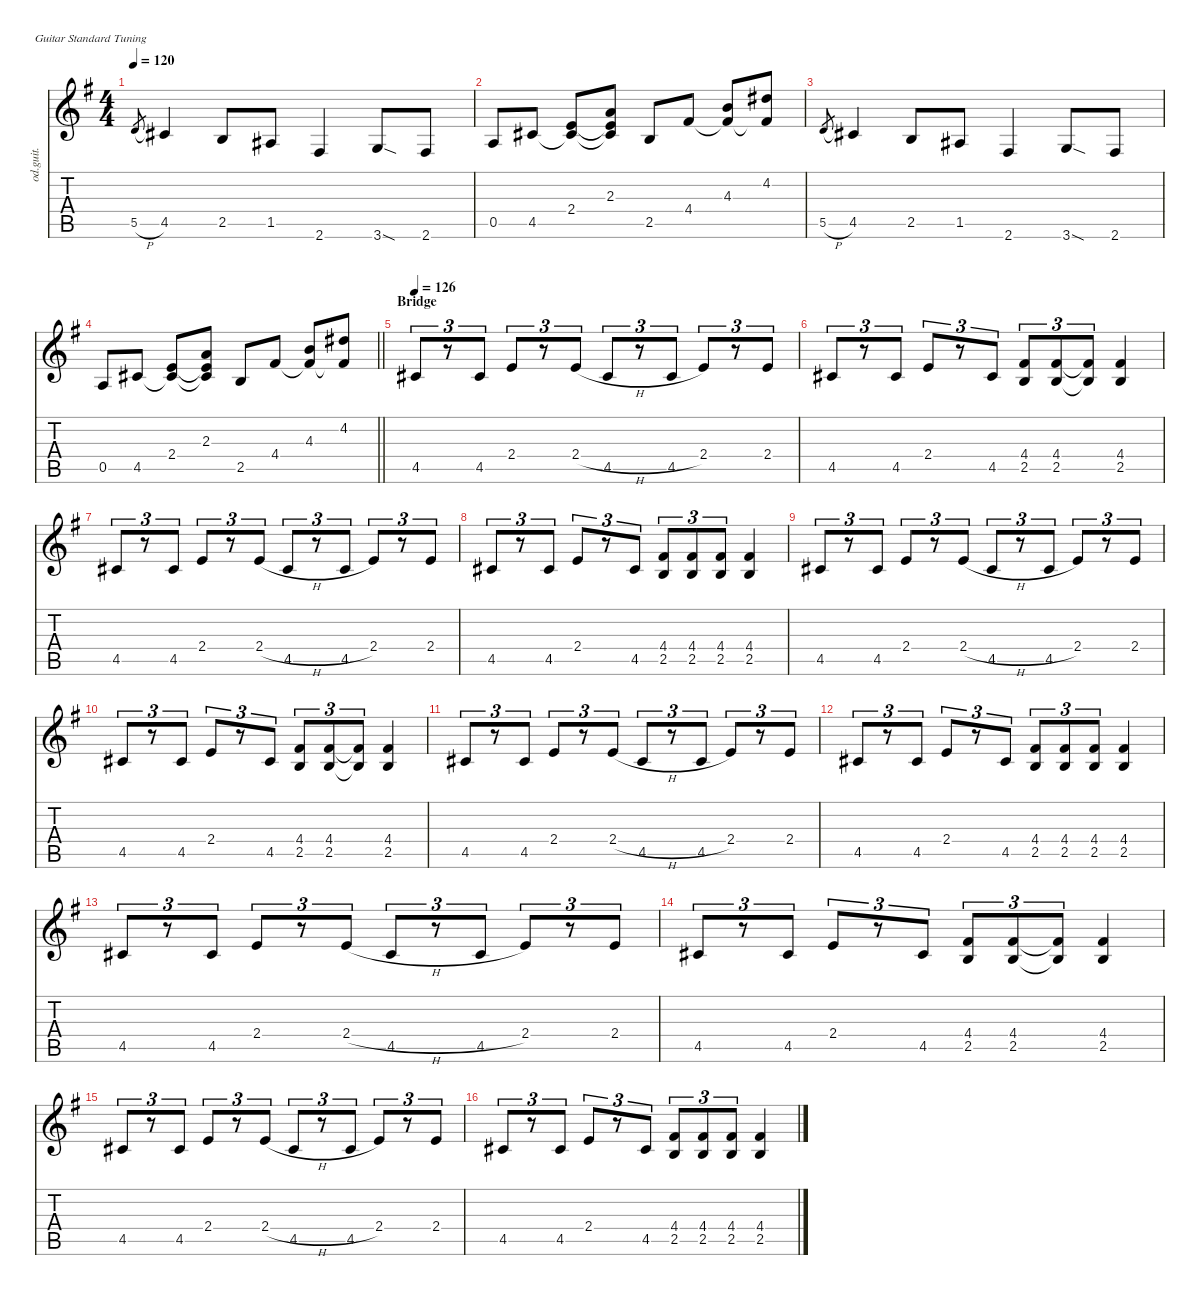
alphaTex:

\defaultSystemsLayout 4
\hideDynamics
\bracketExtendMode nobrackets
\track ("Guitar 1 (Tony Iommi)" "od.guit.") {instrument overdrivenguitar}
\staff {score tabs}
\tuning (E4 B3 G3 D3 A2 E2)
\ts (4 4)
\tempo 120
\clef g2
\ks g
5.5{h acc forcenatural}.8{gr dy mf beam Up} 4.5{acc #}.4{dy f beam Up} 2.5{acc forcenatural}.8{beam Up} 1.5{acc #}.8{beam Up} 2.6{acc #}.4{beam Up} 3.6{sod acc forcenatural}.8{beam Up} 2.6{acc #}.8{beam Up} |
0.5{acc forcenatural}.8{beam Up} 4.5{acc #}.8{beam Up} (2.4{acc forcenatural} 4.5{t acc #}).8{beam Up} (2.3{acc forcenatural} 2.4{t acc forcenatural} 4.5{t acc #}).8{beam Up} 2.5{acc forcenatural}.8{beam Up} 4.4{acc #}.8{beam Up} (4.3{acc forcenatural} 4.4{t acc #}).8{beam Up} (4.2{acc #} 4.4{t acc #}).8{beam Up} |
5.5{h acc forcenatural}.8{gr dy mf beam Up} 4.5{acc #}.4{dy f beam Up} 2.5{acc forcenatural}.8{beam Up} 1.5{acc #}.8{beam Up} 2.6{acc #}.4{beam Up} 3.6{sod acc forcenatural}.8{beam Up} 2.6{acc #}.8{beam Up} |
\barLineRight lightlight
0.5{acc forcenatural}.8{beam Up} 4.5{acc #}.8{beam Up} (2.4{acc forcenatural} 4.5{t acc #}).8{beam Up} (2.3{acc forcenatural} 2.4{t acc forcenatural} 4.5{t acc #}).8{beam Up} 2.5{acc forcenatural}.8{beam Up} 4.4{acc #}.8{beam Up} (4.3{acc forcenatural} 4.4{t acc #}).8{beam Up} (4.2{acc #} 4.4{t acc #}).8{beam Up} |
\section ("" "Bridge")
\tempo 126
4.5{acc #}.8{tu (3 2) beam Up} r.8{tu (3 2) beam Up} 4.5{acc #}.8{tu (3 2) beam Up} 2.4{acc forcenatural}.8{tu (3 2) beam Up} r.8{tu (3 2) beam Up} 2.4{h acc forcenatural}.8{tu (3 2) beam Up} 4.5{acc #}.8{tu (3 2) beam Up} r.8{tu (3 2) beam Up} 4.5{acc #}.8{tu (3 2) beam Up} 2.4{acc forcenatural}.8{tu (3 2) beam Up} r.8{tu (3 2) beam Up} 2.4{acc forcenatural}.8{tu (3 2) beam Up} |
4.5{acc #}.8{tu (3 2) beam Up} r.8{tu (3 2) beam Up} 4.5{acc #}.8{tu (3 2) beam Up} 2.4{acc forcenatural}.8{tu (3 2) beam Up} r.8{tu (3 2) beam Up} 4.5{acc #}.8{tu (3 2) beam Up} (4.4{acc #} 2.5{acc forcenatural}).8{tu (3 2) beam Up} (4.4{acc #} 2.5{acc forcenatural}).8{tu (3 2) beam Up} (4.4{t acc #} 2.5{t acc forcenatural}).8{tu (3 2) beam Up} (4.4{acc #} 2.5{acc forcenatural}).4{beam Up} |
4.5{acc #}.8{tu (3 2) beam Up} r.8{tu (3 2) beam Up} 4.5{acc #}.8{tu (3 2) beam Up} 2.4{acc forcenatural}.8{tu (3 2) beam Up} r.8{tu (3 2) beam Up} 2.4{h acc forcenatural}.8{tu (3 2) beam Up} 4.5{acc #}.8{tu (3 2) beam Up} r.8{tu (3 2) beam Up} 4.5{acc #}.8{tu (3 2) beam Up} 2.4{acc forcenatural}.8{tu (3 2) beam Up} r.8{tu (3 2) beam Up} 2.4{acc forcenatural}.8{tu (3 2) beam Up} |
4.5{acc #}.8{tu (3 2) beam Up} r.8{tu (3 2) beam Up} 4.5{acc #}.8{tu (3 2) beam Up} 2.4{acc forcenatural}.8{tu (3 2) beam Up} r.8{tu (3 2) beam Up} 4.5{acc #}.8{tu (3 2) beam Up} (4.4{acc #} 2.5{acc forcenatural}).8{tu (3 2) beam Up} (4.4{acc #} 2.5{acc forcenatural}).8{tu (3 2) beam Up} (4.4{acc #} 2.5{acc forcenatural}).8{tu (3 2) beam Up} (4.4{acc #} 2.5{acc forcenatural}).4{beam Up} |
4.5{acc #}.8{tu (3 2) beam Up} r.8{tu (3 2) beam Up} 4.5{acc #}.8{tu (3 2) beam Up} 2.4{acc forcenatural}.8{tu (3 2) beam Up} r.8{tu (3 2) beam Up} 2.4{h acc forcenatural}.8{tu (3 2) beam Up} 4.5{acc #}.8{tu (3 2) beam Up} r.8{tu (3 2) beam Up} 4.5{acc #}.8{tu (3 2) beam Up} 2.4{acc forcenatural}.8{tu (3 2) beam Up} r.8{tu (3 2) beam Up} 2.4{acc forcenatural}.8{tu (3 2) beam Up} |
4.5{acc #}.8{tu (3 2) beam Up} r.8{tu (3 2) beam Up} 4.5{acc #}.8{tu (3 2) beam Up} 2.4{acc forcenatural}.8{tu (3 2) beam Up} r.8{tu (3 2) beam Up} 4.5{acc #}.8{tu (3 2) beam Up} (4.4{acc #} 2.5{acc forcenatural}).8{tu (3 2) beam Up} (4.4{acc #} 2.5{acc forcenatural}).8{tu (3 2) beam Up} (4.4{t acc #} 2.5{t acc forcenatural}).8{tu (3 2) beam Up} (4.4{acc #} 2.5{acc forcenatural}).4{beam Up} |
4.5{acc #}.8{tu (3 2) beam Up} r.8{tu (3 2) beam Up} 4.5{acc #}.8{tu (3 2) beam Up} 2.4{acc forcenatural}.8{tu (3 2) beam Up} r.8{tu (3 2) beam Up} 2.4{h acc forcenatural}.8{tu (3 2) beam Up} 4.5{acc #}.8{tu (3 2) beam Up} r.8{tu (3 2) beam Up} 4.5{acc #}.8{tu (3 2) beam Up} 2.4{acc forcenatural}.8{tu (3 2) beam Up} r.8{tu (3 2) beam Up} 2.4{acc forcenatural}.8{tu (3 2) beam Up} |
4.5{acc #}.8{tu (3 2) beam Up} r.8{tu (3 2) beam Up} 4.5{acc #}.8{tu (3 2) beam Up} 2.4{acc forcenatural}.8{tu (3 2) beam Up} r.8{tu (3 2) beam Up} 4.5{acc #}.8{tu (3 2) beam Up} (4.4{acc #} 2.5{acc forcenatural}).8{tu (3 2) beam Up} (4.4{acc #} 2.5{acc forcenatural}).8{tu (3 2) beam Up} (4.4{acc #} 2.5{acc forcenatural}).8{tu (3 2) beam Up} (4.4{acc #} 2.5{acc forcenatural}).4{beam Up} |
4.5{acc #}.8{tu (3 2) beam Up} r.8{tu (3 2) beam Up} 4.5{acc #}.8{tu (3 2) beam Up} 2.4{acc forcenatural}.8{tu (3 2) beam Up} r.8{tu (3 2) beam Up} 2.4{h acc forcenatural}.8{tu (3 2) beam Up} 4.5{acc #}.8{tu (3 2) beam Up} r.8{tu (3 2) beam Up} 4.5{acc #}.8{tu (3 2) beam Up} 2.4{acc forcenatural}.8{tu (3 2) beam Up} r.8{tu (3 2) beam Up} 2.4{acc forcenatural}.8{tu (3 2) beam Up} |
4.5{acc #}.8{tu (3 2) beam Up} r.8{tu (3 2) beam Up} 4.5{acc #}.8{tu (3 2) beam Up} 2.4{acc forcenatural}.8{tu (3 2) beam Up} r.8{tu (3 2) beam Up} 4.5{acc #}.8{tu (3 2) beam Up} (4.4{acc #} 2.5{acc forcenatural}).8{tu (3 2) beam Up} (4.4{acc #} 2.5{acc forcenatural}).8{tu (3 2) beam Up} (4.4{t acc #} 2.5{t acc forcenatural}).8{tu (3 2) beam Up} (4.4{acc #} 2.5{acc forcenatural}).4{beam Up} |
4.5{acc #}.8{tu (3 2) beam Up} r.8{tu (3 2) beam Up} 4.5{acc #}.8{tu (3 2) beam Up} 2.4{acc forcenatural}.8{tu (3 2) beam Up} r.8{tu (3 2) beam Up} 2.4{h acc forcenatural}.8{tu (3 2) beam Up} 4.5{acc #}.8{tu (3 2) beam Up} r.8{tu (3 2) beam Up} 4.5{acc #}.8{tu (3 2) beam Up} 2.4{acc forcenatural}.8{tu (3 2) beam Up} r.8{tu (3 2) beam Up} 2.4{acc forcenatural}.8{tu (3 2) beam Up} |
4.5{acc #}.8{tu (3 2) beam Up} r.8{tu (3 2) beam Up} 4.5{acc #}.8{tu (3 2) beam Up} 2.4{acc forcenatural}.8{tu (3 2) beam Up} r.8{tu (3 2) beam Up} 4.5{acc #}.8{tu (3 2) beam Up} (4.4{acc #} 2.5{acc forcenatural}).8{tu (3 2) beam Up} (4.4{acc #} 2.5{acc forcenatural}).8{tu (3 2) beam Up} (4.4{acc #} 2.5{acc forcenatural}).8{tu (3 2) beam Up} (4.4{acc #} 2.5{acc forcenatural}).4{beam Up}
